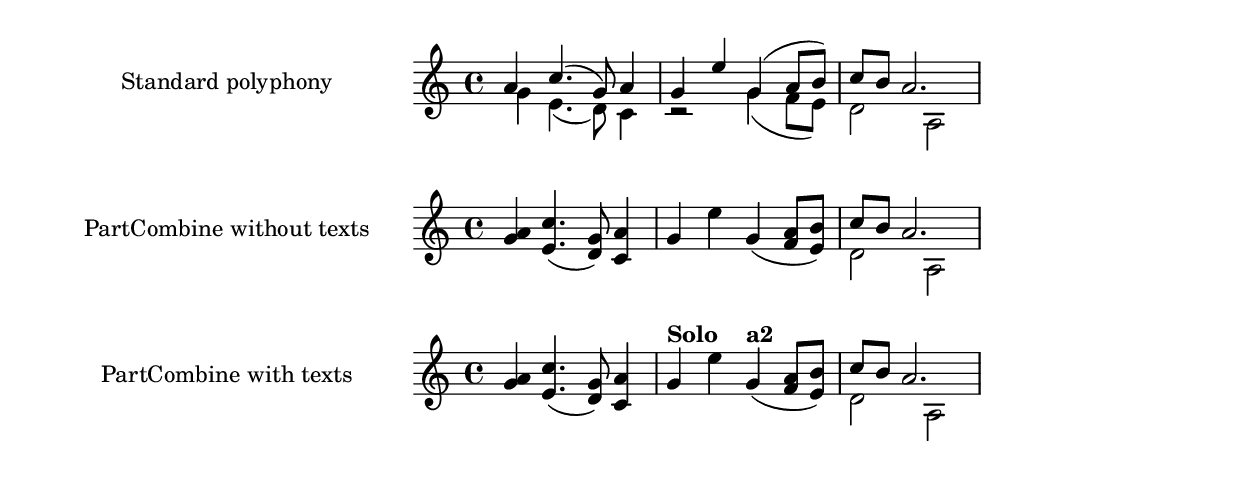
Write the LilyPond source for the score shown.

%% Do not edit this file; it is auto-generated from LSR http://lsr.dsi.unimi.it
%% This file is in the public domain.
\version "2.11.38"

\header {
  lsrtags = "simultaneous-notes, text"
 texidoc = "
The part combiner tool ( \\partcombine command ) allows you to combine
different parts on a same Staff. You can choose whether you want or
don't want to add texts such as \"solo\" or \"a2\", by defining the
printPartCombineTexts property.

For vocal scores (hymns), there is no need to add \"solo\"/\"a2\"
texts, so they should be switched off. However, you'd better not use it
if there are any solos, as they won't be indicated. In such cases, you
may simply want to use standard LilyPond polyphony.

This snippet presents the three ways two parts can be printed on a same
staff : standard polyphony, \\partcombine whitout texts, and
\\partcombine with texts.


" }
% begin verbatim
musicUp = {
  \time 4/4
  \relative c'' {
    a4 c4.(g8) a4 |
    g4 e' g,( a8 b) | 
    c b a2.
  }
}

musicDown = {
  \relative c'' {
    g4 e4.(d8) c4 |
    r2 g'4( f8 e) |
    d2 a
  }
}

\score{
  \new Staff {
    \set Staff.instrumentName = "Standard polyphony  "
    << \musicUp  \\ \musicDown >>
}

  \layout{ 
    indent = 6.0\cm 
  }
}

\score{
	\context Staff {
			\set Staff.instrumentName = "PartCombine without texts  "
			\partcombine \musicUp \musicDown
	}
	\layout{
		indent = 6.0\cm
		\context {
			\Voice
			printPartCombineTexts = ##f
		}
	}
}

\score{
	\context Staff {
			\set Staff.instrumentName = "PartCombine with texts  "
			\partcombine \musicUp \musicDown
	}
	\layout{
		indent = 6.0\cm
		\context {
			\Voice
			printPartCombineTexts = ##t
		}
	}
}

